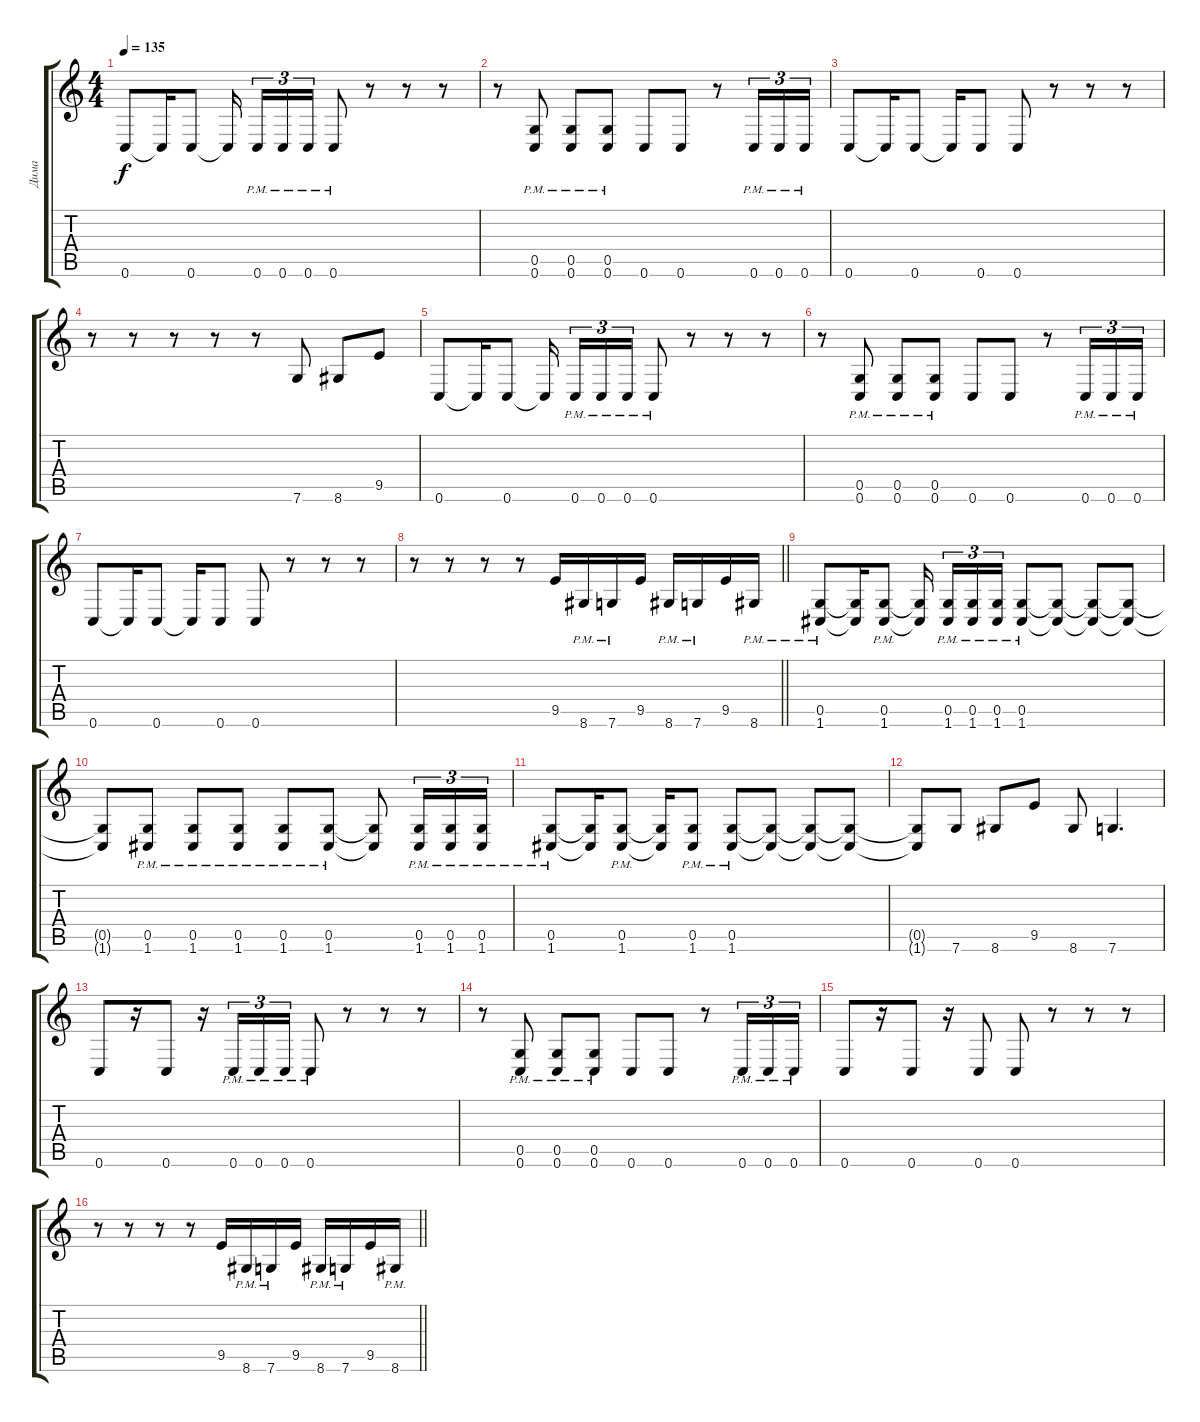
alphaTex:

\track ("Дима" "Дима") {instrument distortionguitar}
\staff {score tabs}
\tuning (D4 A3 F3 C3 G2 C2) {hide}
\ts (4 4)
\tempo 135
\clef g2
\ks c
0.6.8{dy f} 0.6{t}.16 0.6.8 0.6{t}.16{beam splitsecondary} 0.6{pm}.16{tu (3 2)} 0.6{pm}.16{tu (3 2)} 0.6{pm}.16{tu (3 2)} 0.6{pm}.8 r.8 r.8 r.8 |
r.8 (0.5{pm} 0.6{pm}).8 (0.5{pm} 0.6{pm}).8 (0.5{pm} 0.6{pm}).8 0.6.8 0.6.8 r.8 0.6{pm}.16{tu (3 2)} 0.6{pm}.16{tu (3 2)} 0.6{pm}.16{tu (3 2)} |
0.6.8 0.6{t}.16 0.6.8 0.6{t}.16 0.6.8 0.6.8 r.8 r.8 r.8 |
r.8 r.8 r.8 r.8 r.8 7.6.8 8.6.8 9.5.8 |
0.6.8 0.6{t}.16 0.6.8 0.6{t}.16{beam splitsecondary} 0.6{pm}.16{tu (3 2)} 0.6{pm}.16{tu (3 2)} 0.6{pm}.16{tu (3 2)} 0.6{pm}.8 r.8 r.8 r.8 |
r.8 (0.5{pm} 0.6{pm}).8 (0.5{pm} 0.6{pm}).8 (0.5{pm} 0.6{pm}).8 0.6.8 0.6.8 r.8 0.6{pm}.16{tu (3 2)} 0.6{pm}.16{tu (3 2)} 0.6{pm}.16{tu (3 2)} |
0.6.8 0.6{t}.16 0.6.8 0.6{t}.16 0.6.8 0.6.8 r.8 r.8 r.8 |
\barLineRight lightlight
r.8 r.8 r.8 r.8 9.5.16 8.6{pm}.16 7.6{pm}.16 9.5.16 8.6{pm}.16 7.6{pm}.16 9.5.16 8.6{pm}.16 |
(0.5{pm} 1.6{pm}).8 (0.5{t} 1.6{t}).16 (0.5{pm} 1.6{pm}).8 (0.5{t} 1.6{t}).16{beam splitsecondary} (0.5{pm} 1.6{pm}).16{tu (3 2)} (0.5{pm} 1.6{pm}).16{tu (3 2)} (0.5{pm} 1.6{pm}).16{tu (3 2)} (0.5{pm} 1.6{pm}).8 (0.5{t} 1.6{t}).8 (0.5{t} 1.6{t}).8 (0.5{t} 1.6{t}).8 |
(0.5{t} 1.6{t}).8 (0.5{pm} 1.6{pm}).8 (0.5{pm} 1.6{pm}).8 (0.5{pm} 1.6{pm}).8 (0.5{pm} 1.6{pm}).8 (0.5{pm} 1.6{pm}).8 (0.5{t} 1.6{t}).8 (0.5{pm} 1.6{pm}).16{tu (3 2)} (0.5{pm} 1.6{pm}).16{tu (3 2)} (0.5{pm} 1.6{pm}).16{tu (3 2)} |
(0.5{pm} 1.6{pm}).8 (0.5{t} 1.6{t}).16 (0.5{pm} 1.6{pm}).8 (0.5{t} 1.6{t}).16 (0.5{pm} 1.6{pm}).8 (0.5{pm} 1.6{pm}).8 (0.5{t} 1.6{t}).8 (0.5{t} 1.6{t}).8 (0.5{t} 1.6{t}).8 |
(0.5{t} 1.6{t}).8 7.6.8 8.6.8 9.5.8 8.6.8 7.6.4{d} |
0.6.8 r.16 0.6.8 r.16 0.6{pm}.16{tu (3 2)} 0.6{pm}.16{tu (3 2)} 0.6{pm}.16{tu (3 2)} 0.6{pm}.8 r.8 r.8 r.8 |
r.8 (0.5{pm} 0.6{pm}).8 (0.5{pm} 0.6{pm}).8 (0.5{pm} 0.6{pm}).8 0.6.8 0.6.8 r.8 0.6{pm}.16{tu (3 2)} 0.6{pm}.16{tu (3 2)} 0.6{pm}.16{tu (3 2)} |
0.6.8 r.16 0.6.8 r.16 0.6.8 0.6.8 r.8 r.8 r.8 |
\barLineRight lightlight
r.8 r.8 r.8 r.8 9.5.16 8.6{pm}.16 7.6{pm}.16 9.5.16 8.6{pm}.16 7.6{pm}.16 9.5.16 8.6{pm}.16
